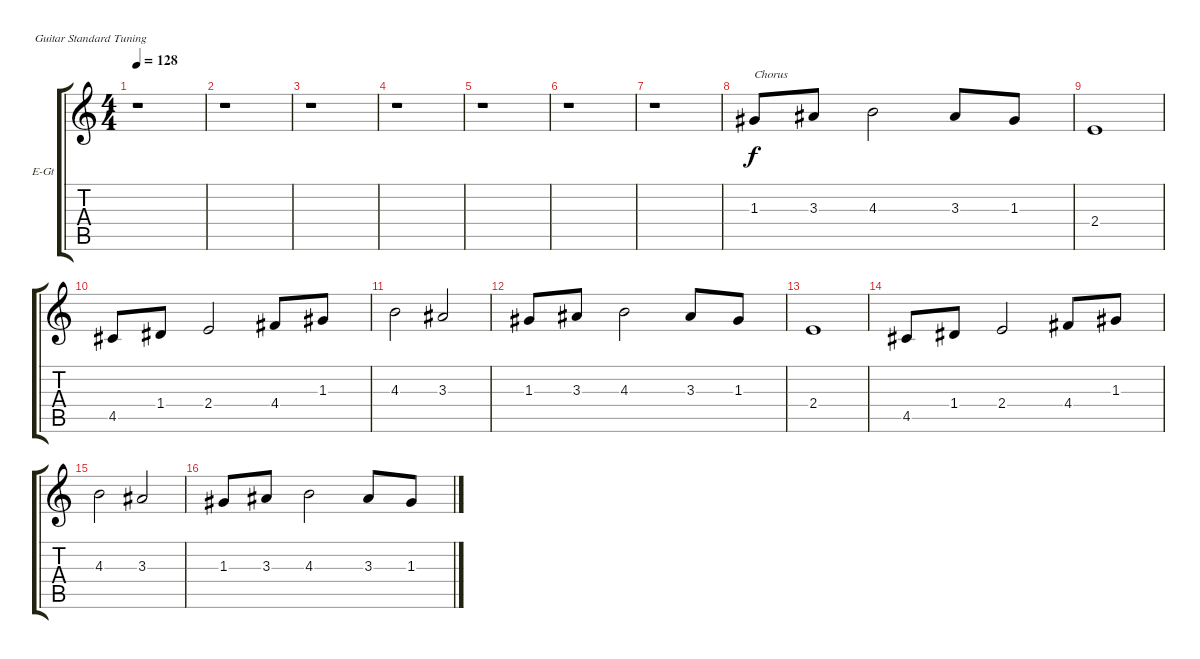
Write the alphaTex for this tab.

\bracketExtendMode groupsimilarinstruments
\firstSystemTrackNameOrientation horizontal
\otherSystemsTrackNameOrientation horizontal
\track ("Guitar III" "E-Gt") {instrument overdrivenguitar}
\staff {score tabs}
\tuning (E4 B3 G3 D3 A2 E2)
\ts (4 4)
\tempo 128
\clef g2
\ks c
r.1{dy f} |
r.1 |
r.1 |
r.1 |
r.1 |
r.1 |
r.1 |
1.3.8{txt "Chorus"} 3.3.8 4.3.2 3.3.8 1.3.8 |
2.4.1 |
4.5.8 1.4.8 2.4.2 4.4.8 1.3.8 |
4.3.2 3.3.2 |
1.3.8 3.3.8 4.3.2 3.3.8 1.3.8 |
2.4.1 |
4.5.8 1.4.8 2.4.2 4.4.8 1.3.8 |
4.3.2 3.3.2 |
1.3.8 3.3.8 4.3.2 3.3.8 1.3.8
